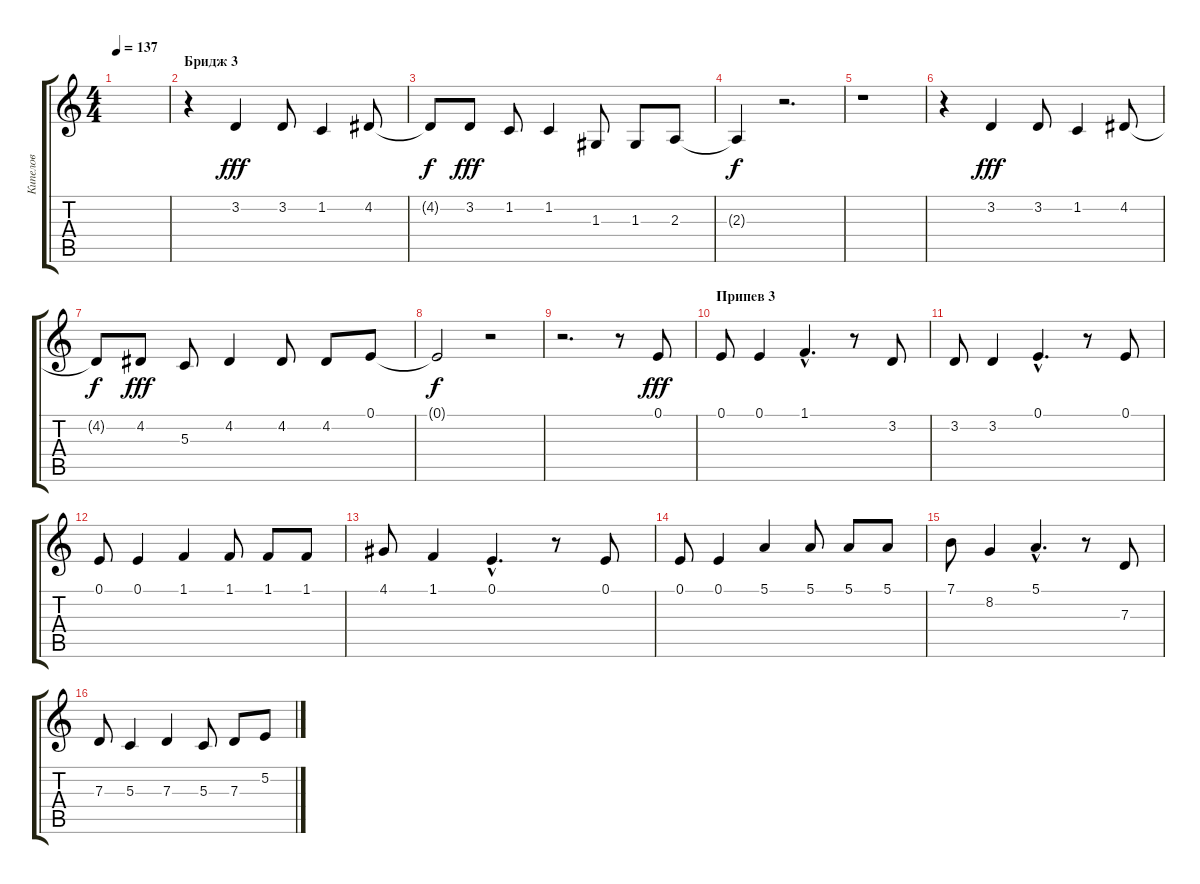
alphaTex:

\track ("Кипелов " "Кипелов ") {instrument tenorsax}
\staff {score tabs}
\tuning (E4 B3 G3 D3 A2 E2) {hide}
\ts (4 4)
\tempo 137
\clef g2
\ks c
|
\section ("" "Бридж 3")
r.4 3.2.4{dy fff} 3.2.8 1.2.4 4.2.8 |
4.2{t}.8{dy f} 3.2.8{dy fff} 1.2.8 1.2.4 1.3.8 1.3.8 2.3.8 |
2.3{t}.4{dy f} r.2{d} |
r.1 |
r.4 3.2.4{dy fff} 3.2.8 1.2.4 4.2.8 |
4.2{t}.8{dy f} 4.2.8{dy fff} 5.3.8 4.2.4 4.2.8 4.2.8 0.1.8 |
0.1{t}.2{dy f} r.2 |
r.2{d} r.8 0.1.8{dy fff} |
\section ("" "Припев 3")
0.1.8 0.1.4 1.1{hac}.4{d} r.8 3.2.8 |
3.2.8 3.2.4 0.1{hac}.4{d} r.8 0.1.8 |
0.1.8 0.1.4 1.1.4 1.1.8 1.1.8 1.1.8 |
4.1.8 1.1.4 0.1{hac}.4{d} r.8 0.1.8 |
0.1.8 0.1.4 5.1.4 5.1.8 5.1.8 5.1.8 |
7.1.8 8.2.4 5.1{hac}.4{d} r.8 7.3.8 |
7.3.8 5.3.4 7.3.4 5.3.8 7.3.8 5.2.8
